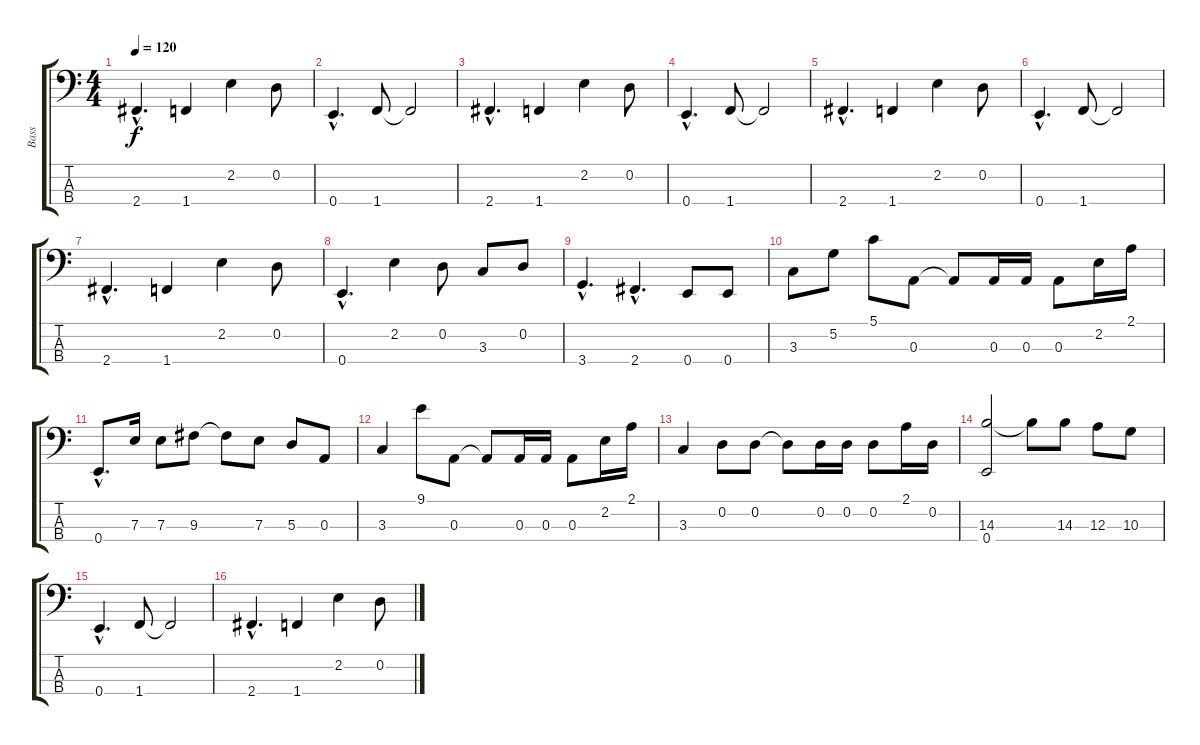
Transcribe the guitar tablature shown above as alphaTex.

\track ("Bass" "Bass") {instrument electricbassfinger}
\staff {score tabs}
\tuning (G2 D2 A1 E1) {hide}
\ts (4 4)
\tempo 120
\clef f4
\ks c
2.4{hac}.4{d dy f} 1.4.4 2.2.4 0.2.8 |
0.4{hac}.4{d} 1.4.8 1.4{t}.2 |
2.4{hac}.4{d} 1.4.4 2.2.4 0.2.8 |
0.4{hac}.4{d} 1.4.8 1.4{t}.2 |
2.4{hac}.4{d} 1.4.4 2.2.4 0.2.8 |
0.4{hac}.4{d} 1.4.8 1.4{t}.2 |
2.4{hac}.4{d} 1.4.4 2.2.4 0.2.8 |
0.4{hac}.4{d} 2.2.4 0.2.8 3.3.8 0.2.8 |
3.4{hac}.4{d} 2.4{hac}.4{d} 0.4.8 0.4.8 |
3.3.8 5.2.8 5.1.8 0.3.8 0.3{t}.8 0.3.16 0.3.16 0.3.8 2.2.16 2.1.16 |
0.4{hac}.8{d} 7.3.16 7.3.8 9.3.8 9.3{t}.8 7.3.8 5.3.8 0.3.8 |
3.3.4 9.1.8 0.3.8 0.3{t}.8 0.3.16 0.3.16 0.3.8 2.2.16 2.1.16 |
3.3.4 0.2.8 0.2.8 0.2{t}.8 0.2.16 0.2.16 0.2.8 2.1.16 0.2.16 |
(14.3 0.4).2 14.3{t}.8 14.3.8 12.3.8 10.3.8 |
0.4{hac}.4{d} 1.4.8 1.4{t}.2 |
2.4{hac}.4{d} 1.4.4 2.2.4 0.2.8
